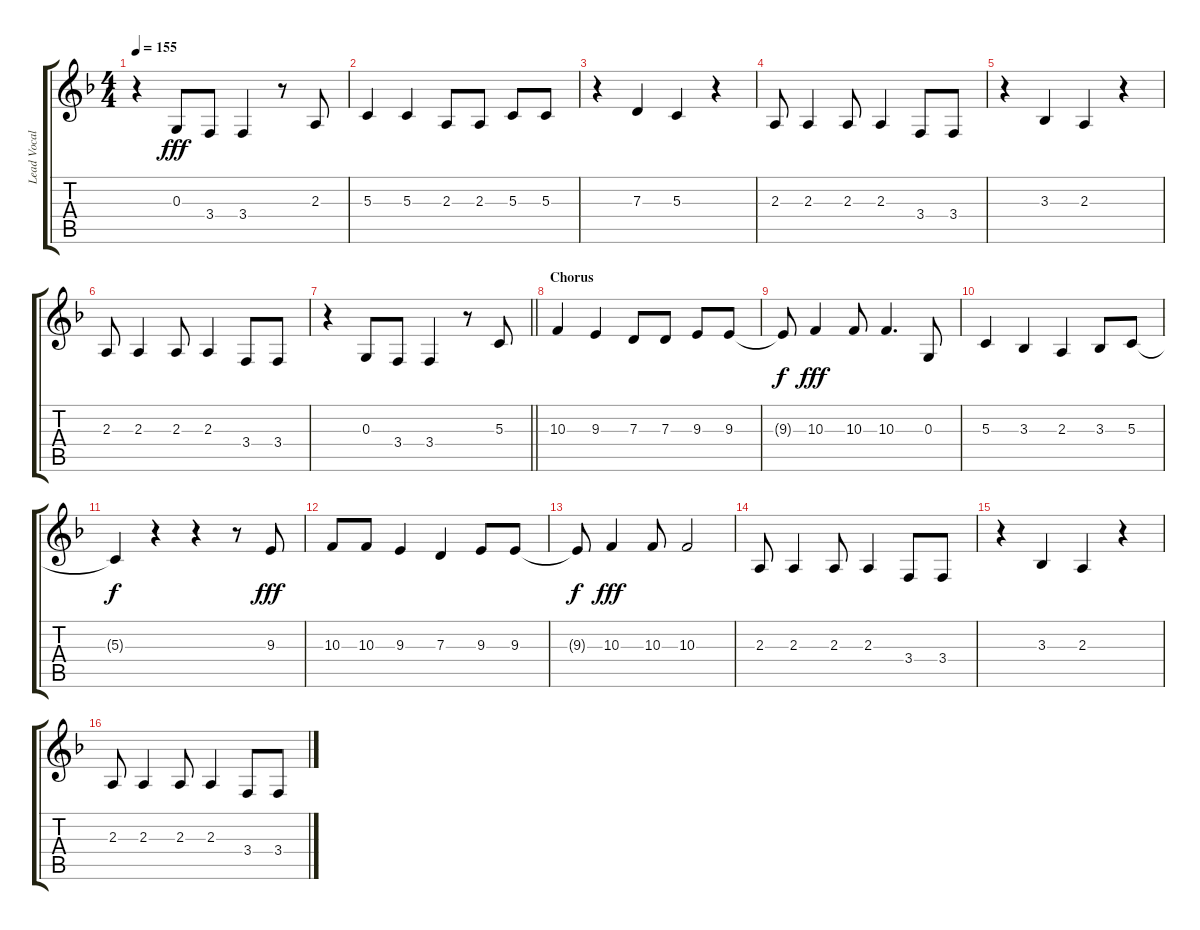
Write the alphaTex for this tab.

\track ("Lead Vocals" "Lead Vocal") {instrument lead2sawtooth}
\staff {score tabs}
\tuning (E4 B3 G3 D3 A2 E2) {hide}
\ts (4 4)
\tempo 155
\clef g2
\ks f
r.4{dy fff} 0.3.8 3.4.8 3.4.4 r.8 2.3.8 |
5.3.4 5.3.4 2.3.8 2.3.8 5.3.8 5.3.8 |
r.4 7.3.4 5.3.4 r.4 |
2.3.8 2.3.4 2.3.8 2.3.4 3.4.8 3.4.8 |
r.4 3.3.4 2.3.4 r.4 |
2.3.8 2.3.4 2.3.8 2.3.4 3.4.8 3.4.8 |
\barLineRight lightlight
r.4 0.3.8 3.4.8 3.4.4 r.8 5.3.8 |
\section ("" "Chorus")
10.3.4 9.3.4 7.3.8 7.3.8 9.3.8 9.3.8 |
9.3{t}.8{dy f} 10.3.4{dy fff} 10.3.8 10.3.4{d} 0.3.8 |
5.3.4 3.3.4 2.3.4 3.3.8 5.3.8 |
5.3{t}.4{dy f} r.4 r.4 r.8 9.3.8{dy fff} |
10.3.8 10.3.8 9.3.4 7.3.4 9.3.8 9.3.8 |
9.3{t}.8{dy f} 10.3.4{dy fff} 10.3.8 10.3.2 |
2.3.8 2.3.4 2.3.8 2.3.4 3.4.8 3.4.8 |
r.4 3.3.4 2.3.4 r.4 |
2.3.8 2.3.4 2.3.8 2.3.4 3.4.8 3.4.8
